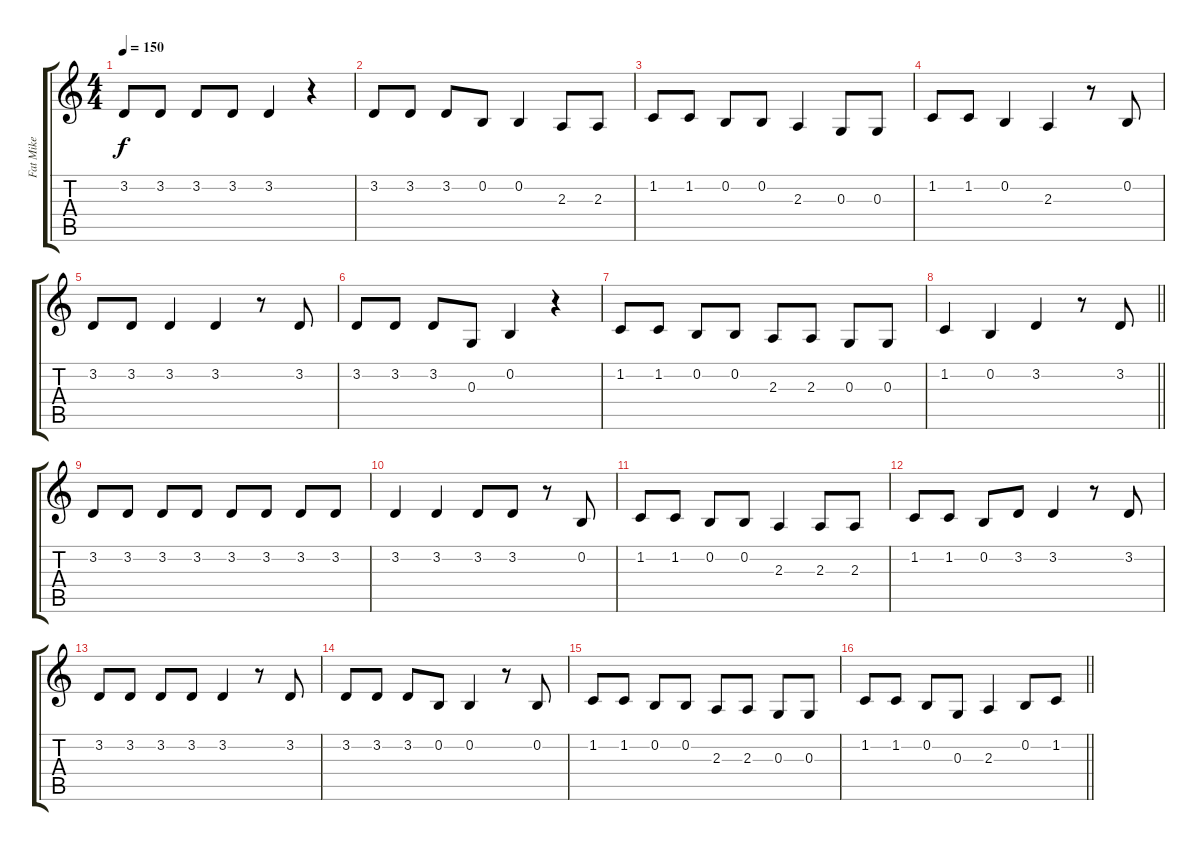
\track ("Fat Mike" "Fat Mike") {instrument bassoon}
\staff {score tabs}
\tuning (E4 B3 G3 D3 A2 E2) {hide}
\ts (4 4)
\section ("" "")
\tempo 150
\clef g2
\ks c
3.2.8{dy f} 3.2.8 3.2.8 3.2.8 3.2.4 r.4 |
3.2.8 3.2.8 3.2.8 0.2.8 0.2.4 2.3.8 2.3.8 |
1.2.8 1.2.8 0.2.8 0.2.8 2.3.4 0.3.8 0.3.8 |
1.2.8 1.2.8 0.2.4 2.3.4 r.8 0.2.8 |
3.2.8 3.2.8 3.2.4 3.2.4 r.8 3.2.8 |
3.2.8 3.2.8 3.2.8 0.3.8 0.2.4 r.4 |
1.2.8 1.2.8 0.2.8 0.2.8 2.3.8 2.3.8 0.3.8 0.3.8 |
\barLineRight lightlight
1.2.4 0.2.4 3.2.4 r.8 3.2.8 |
3.2.8 3.2.8 3.2.8 3.2.8 3.2.8 3.2.8 3.2.8 3.2.8 |
3.2.4 3.2.4 3.2.8 3.2.8 r.8 0.2.8 |
1.2.8 1.2.8 0.2.8 0.2.8 2.3.4 2.3.8 2.3.8 |
1.2.8 1.2.8 0.2.8 3.2.8 3.2.4 r.8 3.2.8 |
3.2.8 3.2.8 3.2.8 3.2.8 3.2.4 r.8 3.2.8 |
3.2.8 3.2.8 3.2.8 0.2.8 0.2.4 r.8 0.2.8 |
1.2.8 1.2.8 0.2.8 0.2.8 2.3.8 2.3.8 0.3.8 0.3.8 |
\barLineRight lightlight
1.2.8 1.2.8 0.2.8 0.3.8 2.3.4 0.2.8 1.2.8
